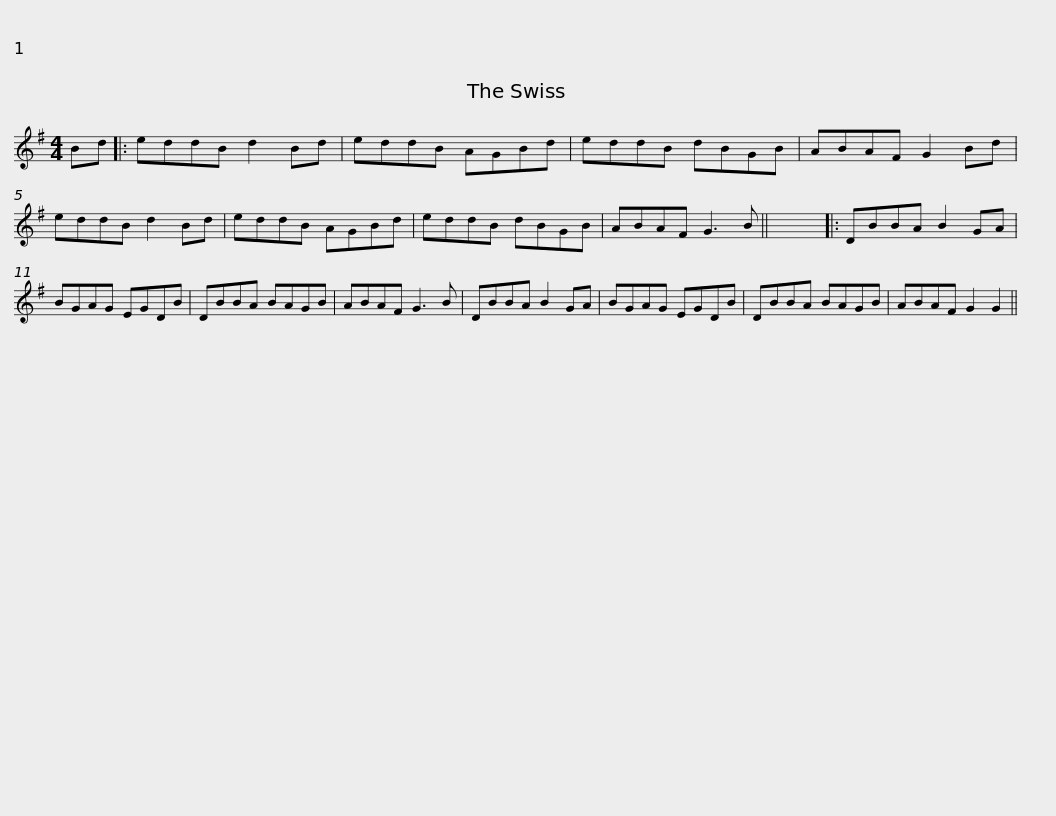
X:1
L:1/8
M:4/4
I:linebreak $
K:G
V:1 treble
V:1
 Bd |: eddB d2 Bd | eddB AGBd | eddB dBGB | ABAF G2 Bd | %5
 eddB d2 Bd |$ eddB AGBd | eddB dBGB | ABAF G3 B || x8 |: %10
 DBBA B2 GA | BGAG EGDB |$ DBBA BAGB | ABAF G3 B | DBBA B2 GA | %15
 BGAG EGDB | DBBA BAGB | ABAF G2 G2 || %18
